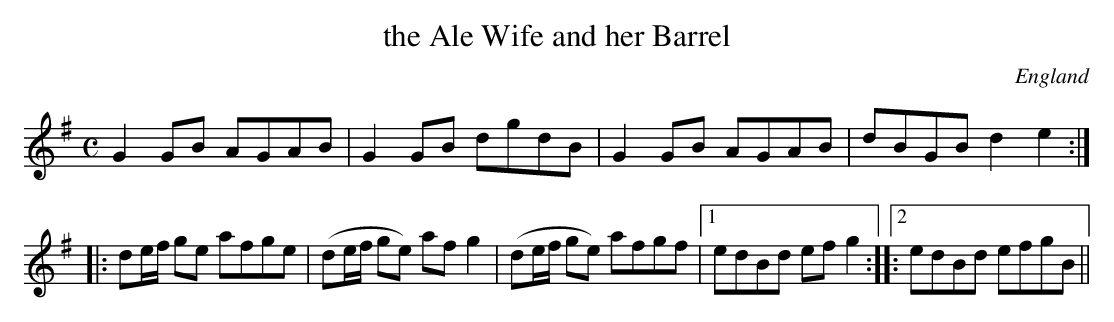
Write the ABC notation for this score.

X:1
T:the Ale Wife and her Barrel
L:1/8
M:C
O:England
K:G major
G2GB AGAB | G2GB dgdB | G2GB AGAB | dBGB d2e2 ::
de/f/ ge afge | (de/f/ ge) afg2 | (de/f/ ge) afgf |1 edBd efg2 ::2 edBd efgB ||
